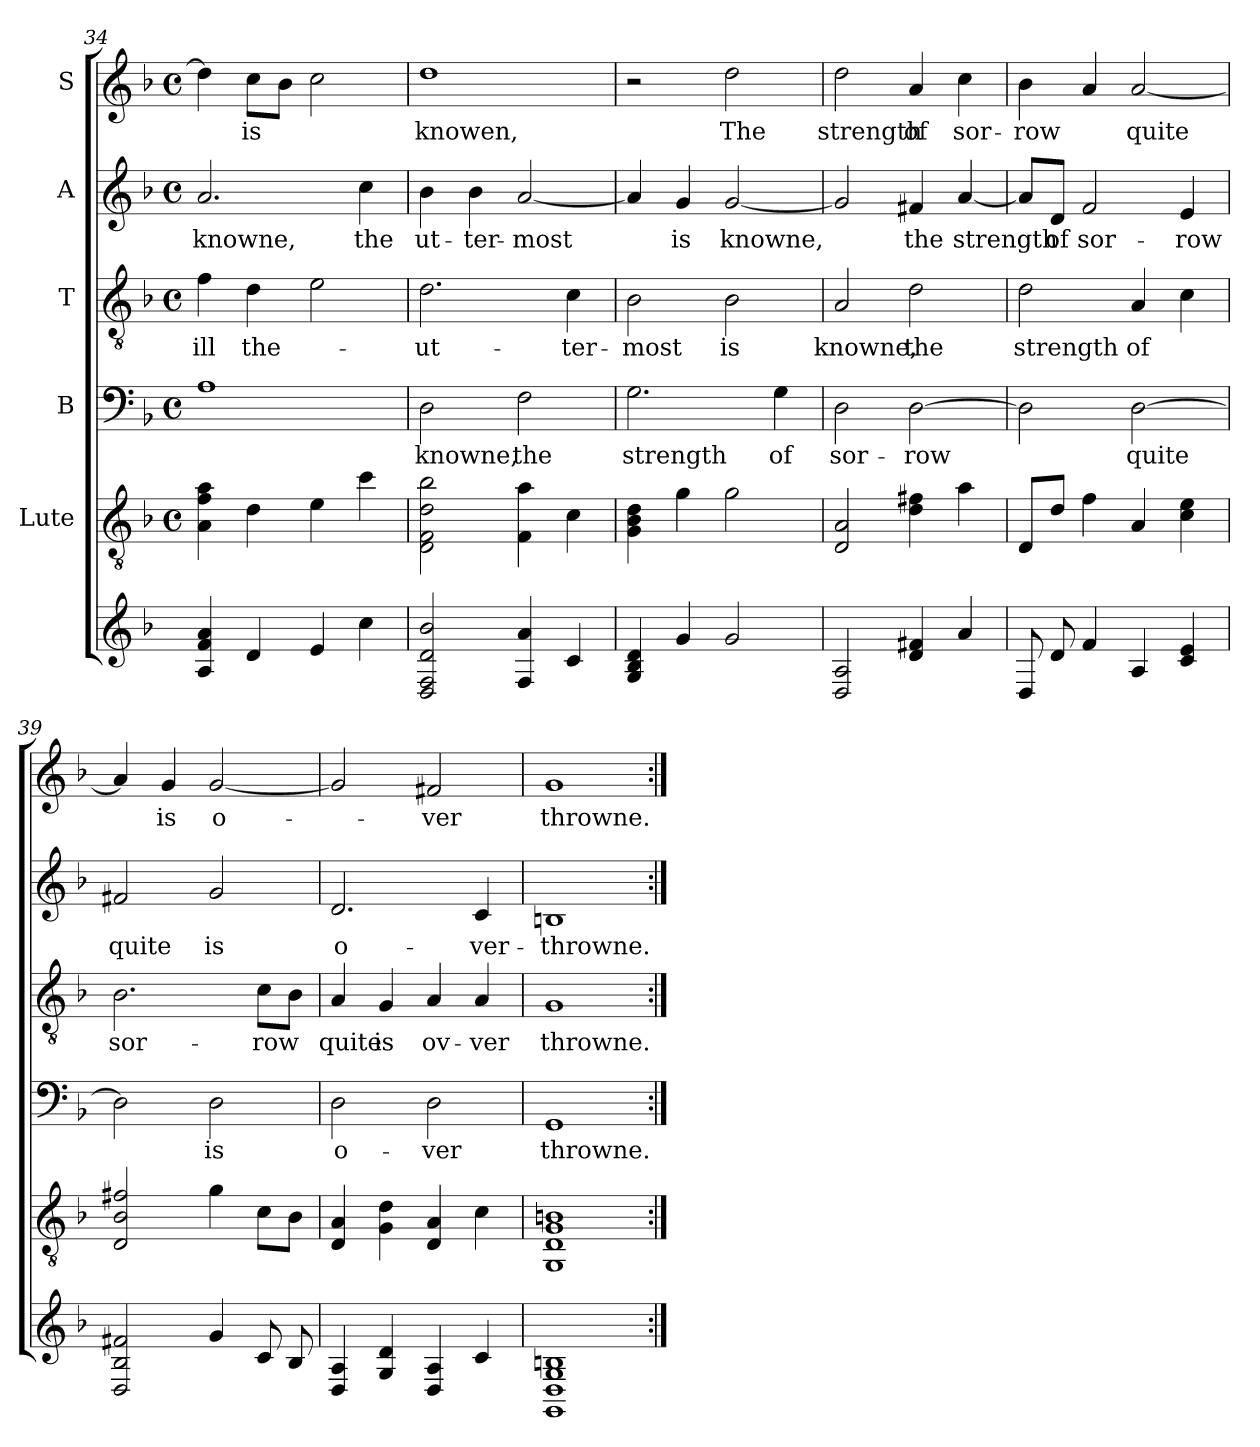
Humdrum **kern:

**kern	**kern	**kern	**text	**kern	**text	**kern	**text	**kern	**text
*part6	*part5	*part4	*part4	*part3	*part3	*part2	*part2	*part1	*part1
*staff6	*staff5	*staff4	*staff4	*staff3	*staff3	*staff2	*staff2	*staff1	*staff1
*	*I"Lute	*I"B	*	*I"T	*	*I"A	*	*I"S	*
*	*clefGv2	*clefF4	*	*clefGv2	*	*clefG2	*	*clefG2	*
*k[b-]	*k[b-]	*k[b-]	*	*k[b-]	*	*k[b-]	*	*k[b-]	*
*F:	*F:	*F:	*	*F:	*	*F:	*	*F:	*
*	*M4/4	*M4/4	*	*M4/4	*	*M4/4	*	*M4/4	*
*	*met(c)	*met(c)	*	*met(c)	*	*met(c)	*	*met(c)	*
=34	=34	=34	=34	=34	=34	=34	=34	=34	=34
4A 4f 4a	4A\ 4f\ 4a\	1A	.	4f\	ill	2.a/	knowne,	4dd\]	.
4d	4d\	.	.	4d\	the-	.	.	8cc\L	is
.	.	.	.	.	.	.	.	8b-\J	.
4e	4e\	.	.	2e\	.	.	.	2cc\	.
4cc	4cc\	.	.	.	.	4cc\	the	.	.
=35	=35	=35	=35	=35	=35	=35	=35	=35	=35
2D 2F 2d 2b-	2D\ 2F\ 2d\ 2b-\	2D\	knowne,	2.d\	-ut-	4b-\	ut-	1dd	knowen,
.	.	.	.	.	.	4b-\	-ter-	.	.
4F 4a	4F\ 4a\	2F\	the	.	.	[2a/	-most	.	.
4c	4c\	.	.	4c\	-ter-	.	.	.	.
!!LO:LB:g=z
=36	=36	=36	=36	=36	=36	=36	=36	=36	=36
4G 4B- 4d	4G\ 4B-\ 4d\	2.G\	strength	2B-\	-most	4a/]	.	2r	.
4g	4g\	.	.	.	.	4g/	is	.	.
2g	2g\	.	.	2B-\	is	[2g/	knowne,	2dd\	The
.	.	4G\	of	.	.	.	.	.	.
=37	=37	=37	=37	=37	=37	=37	=37	=37	=37
2D 2A	2D/ 2A/	2D\	sor-	2A/	knowne,	2g/]	.	2dd\	strength
4d 4f#	4d\ 4f#X\	[2D\	-row	2d\	the	4f#X/	the	4a/	of
4a	4a\	.	.	.	.	[4a/	strength	4cc\	sor-
=38	=38	=38	=38	=38	=38	=38	=38	=38	=38
8D	8D/L	2D\]	.	2d\	strength	8a/L]	.	4b-\	-row
8d	8d/J	.	.	.	.	8d/J	of	.	.
4f	4f\	.	.	.	.	2f/	sor-	4a/	.
4A	4A/	[2D\	quite	4A/	of	.	.	[2a/	quite
4c 4e	4c\ 4e\	.	.	4c\	.	4e/	-row	.	.
=39	=39	=39	=39	=39	=39	=39	=39	=39	=39
2D 2B- 2f#	2D/ 2B-/ 2f#X/	2D\]	.	2.B-\	sor-	2f#X/	quite	4a/]	.
.	.	.	.	.	.	.	.	4g/	is
4g	4g\	2D\	is	.	.	2g/	is	[2g/	o-
8c	8c\L	.	.	8c\L	-row	.	.	.	.
8B-	8B-\J	.	.	8B-\J	.	.	.	.	.
=40	=40	=40	=40	=40	=40	=40	=40	=40	=40
4D 4A	4D/ 4A/	2D\	o-	4A/	quite	2.d/	o-	2g/]	.
4G 4d	4G\ 4d\	.	.	4G/	is	.	.	.	.
4D 4A	4D/ 4A/	2D\	-ver	4A/	ov-	.	.	2f#X/	-ver
4c	4c\	.	.	4A/	-ver	4c/	-ver-	.	.
=41	=41	=41	=41	=41	=41	=41	=41	=41	=41
1GG 1D 1G 1B	1GG 1D 1G 1Bn	1GG	throwne.	1G	throwne.	1Bn	-throwne.	1g	throwne.
=:|!	=:|!	=:|!	=:|!	=:|!	=:|!	=:|!	=:|!	=:|!	=:|!
*-	*-	*-	*-	*-	*-	*-	*-	*-	*-
